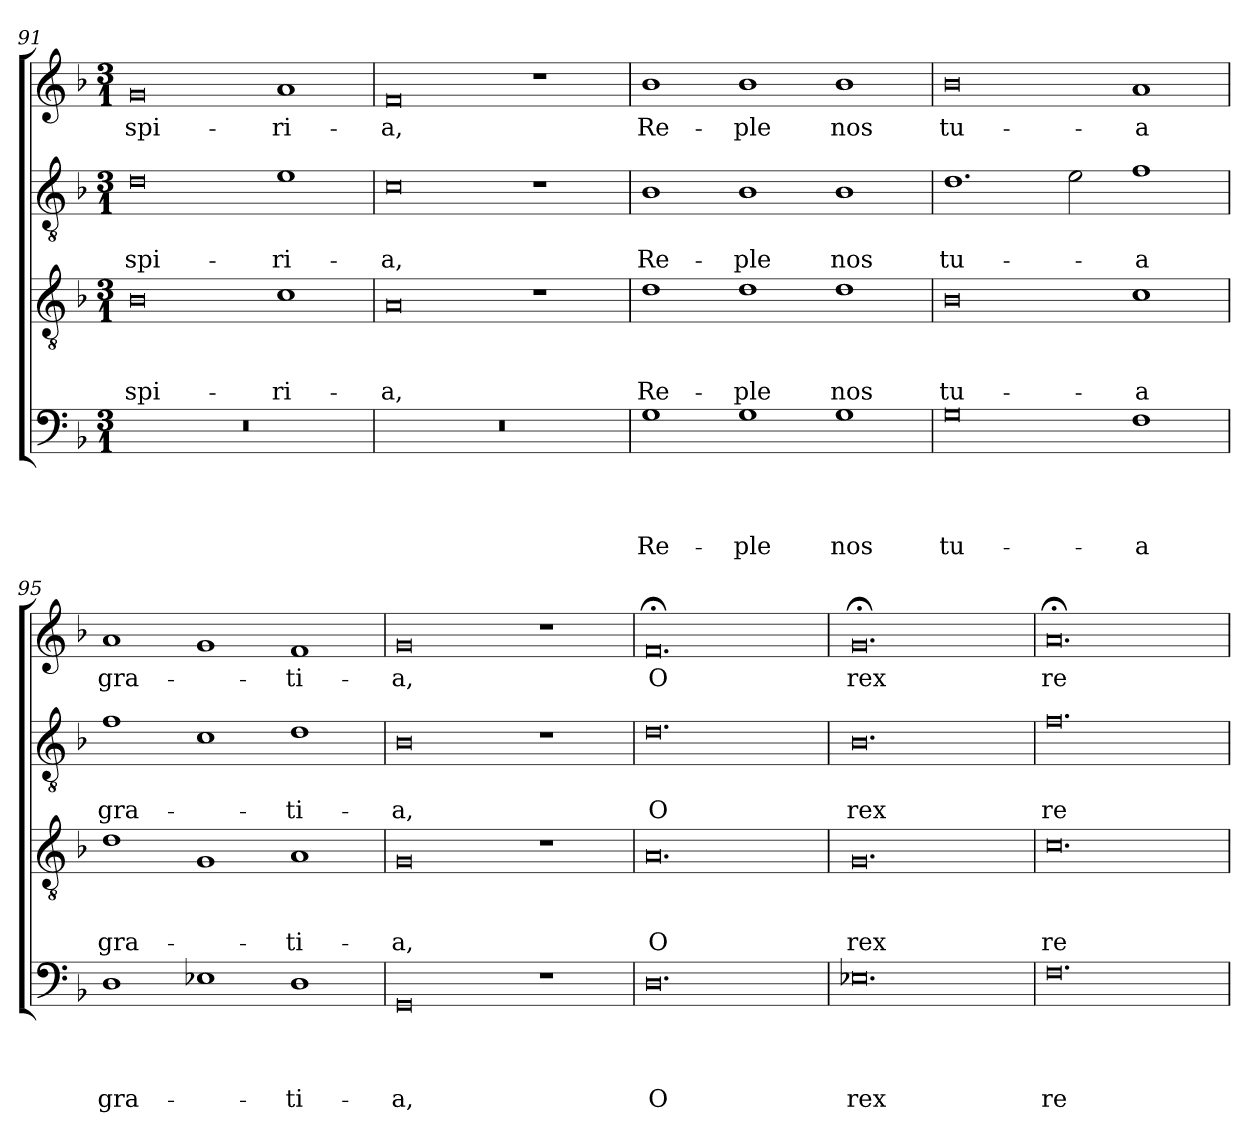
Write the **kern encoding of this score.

**kern	**text	**text	**text	**text	**kern	**text	**text	**text	**kern	**text	**text	**kern	**text
*part4	*part4	*part4	*part4	*part4	*part3	*part3	*part3	*part3	*part2	*part2	*part2	*part1	*part1
*staff4	*staff4	*staff4	*staff4	*staff4	*staff3	*staff3	*staff3	*staff3	*staff2	*staff2	*staff2	*staff1	*staff1
*clefF4	*	*	*	*	*clefGv2	*	*	*	*clefGv2	*	*	*clefG2	*
*k[b-]	*	*	*	*	*k[b-]	*	*	*	*k[b-]	*	*	*k[b-]	*
*F:	*	*	*	*	*F:	*	*	*	*F:	*	*	*F:	*
*M3/1	*	*	*	*	*M3/1	*	*	*	*M3/1	*	*	*M3/1	*
=91	=91	=91	=91	=91	=91	=91	=91	=91	=91	=91	=91	=91	=91
0.r	.	.	.	.	0B-	.	.	-spi-	0d	.	-spi-	0g	-spi-
.	.	.	.	.	1c	.	.	-ri-	1e	.	-ri-	1a	-ri-
=92	=92	=92	=92	=92	=92	=92	=92	=92	=92	=92	=92	=92	=92
0.r	.	.	.	.	0A	.	.	-a,	0c	.	-a,	0f	-a,
.	.	.	.	.	1r	.	.	.	1r	.	.	1r	.
=93	=93	=93	=93	=93	=93	=93	=93	=93	=93	=93	=93	=93	=93
1G	.	.	.	Re-	1d	.	.	Re-	1B-	.	Re-	1b-	Re-
1G	.	.	.	-ple	1d	.	.	-ple	1B-	.	-ple	1b-	-ple
1G	.	.	.	nos	1d	.	.	nos	1B-	.	nos	1b-	nos
=94	=94	=94	=94	=94	=94	=94	=94	=94	=94	=94	=94	=94	=94
0G	.	.	.	tu-	0B-	.	.	tu-	1.d	.	tu-	0b-	tu-
.	.	.	.	.	.	.	.	.	2e\	.	.	.	.
1F	.	.	.	-a	1c	.	.	-a	1f	.	-a	1a	-a
=95	=95	=95	=95	=95	=95	=95	=95	=95	=95	=95	=95	=95	=95
1D	.	.	.	gra-	1d	.	.	gra-	1f	.	gra-	1a	gra-
1E-X	.	.	.	.	1G	.	.	.	1c	.	.	1g	.
1D	.	.	.	-ti-	1A	.	.	-ti-	1d	.	-ti-	1f	-ti-
!!LO:LB:g=z
=96	=96	=96	=96	=96	=96	=96	=96	=96	=96	=96	=96	=96	=96
0GG	.	.	.	-a,	0G	.	.	-a,	0B-	.	-a,	0g	-a,
1r	.	.	.	.	1r	.	.	.	1r	.	.	1r	.
=97	=97	=97	=97	=97	=97	=97	=97	=97	=97	=97	=97	=97	=97
0.D	.	.	.	O	0.A	.	.	O	0.d	.	O	0.f;	O
=98	=98	=98	=98	=98	=98	=98	=98	=98	=98	=98	=98	=98	=98
0.E-X	.	.	.	rex	0.G	.	.	rex	0.B-	.	rex	0.g;<	rex
=99	=99	=99	=99	=99	=99	=99	=99	=99	=99	=99	=99	=99	=99
0.F	.	.	.	re-	0.c	.	.	re-	0.f	.	re-	0.a;	re-
=	=	=	=	=	=	=	=	=	=	=	=	=	=
*-	*-	*-	*-	*-	*-	*-	*-	*-	*-	*-	*-	*-	*-
